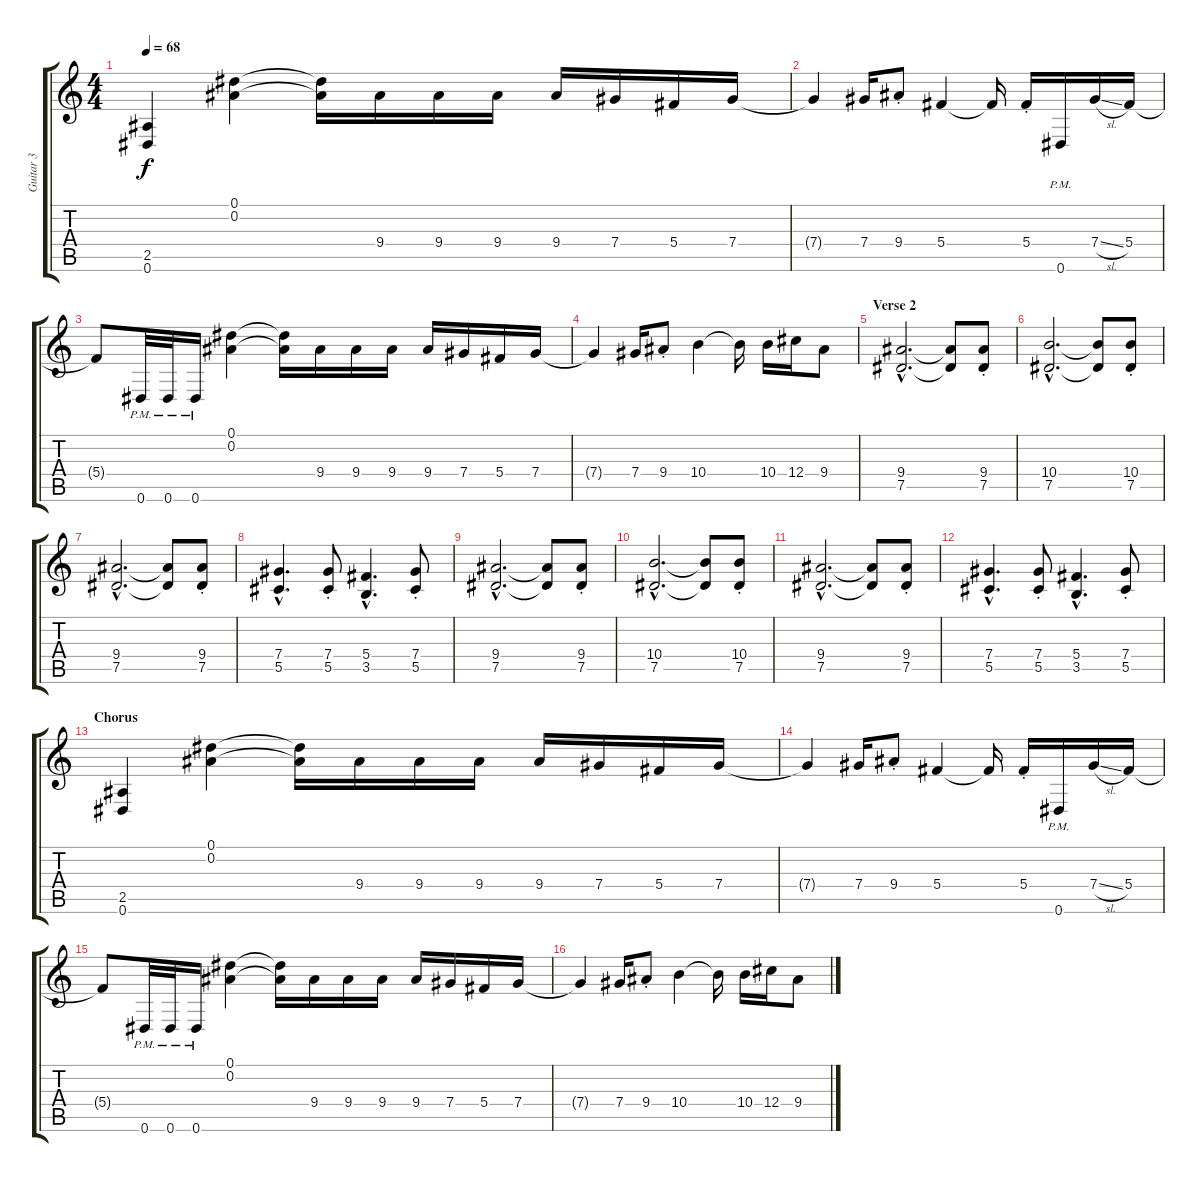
\track ("Guitar 3" "Guitar 3") {instrument overdrivenguitar}
\staff {score tabs}
\tuning (Eb4 Bb3 Gb3 Db3 Ab2 Eb2) {hide}
\ts (4 4)
\section ("" "")
\tempo 68
\clef g2
\ks c
(2.5 0.6).4{dy f volume 13 balance 14 instrument distortionguitar} (0.1 0.2).4 (0.1{t} 0.2{t}).16 9.4.16 9.4.16 9.4.16 9.4.16 7.4.16 5.4.16 7.4.16 |
7.4{t}.4 7.4.16 9.4{st}.8 5.4.4 5.4{t}.16 5.4{st}.16 0.6{pm}.16 7.4{sl}.16 5.4.16 |
5.4{t}.8 0.6{pm}.32 0.6{pm}.32 0.6{pm}.16 (0.1 0.2).4 (0.1{t} 0.2{t}).16 9.4.16 9.4.16 9.4.16 9.4.16 7.4.16 5.4.16 7.4.16 |
7.4{t}.4 7.4.16 9.4{st}.8 10.4.4 10.4{t}.16 10.4.16 12.4.16 9.4.8 |
\section ("" "Verse 2")
(9.4{hac} 7.5{hac}).2{d volume 8 balance 14 instrument overdrivenguitar} (9.4{t} 7.5{t}).8 (9.4{st} 7.5{st}).8 |
(10.4{hac} 7.5{hac}).2{d} (10.4{t} 7.5{t}).8 (10.4{st} 7.5{st}).8 |
(9.4{hac} 7.5{hac}).2{d} (9.4{t} 7.5{t}).8 (9.4{st} 7.5{st}).8 |
(7.4{hac} 5.5{hac}).4{d} (7.4{st} 5.5{st}).8 (5.4{hac} 3.5{hac}).4{d} (7.4{st} 5.5{st}).8 |
(9.4{hac} 7.5{hac}).2{d} (9.4{t} 7.5{t}).8 (9.4{st} 7.5{st}).8 |
(10.4{hac} 7.5{hac}).2{d} (10.4{t} 7.5{t}).8 (10.4{st} 7.5{st}).8 |
(9.4{hac} 7.5{hac}).2{d} (9.4{t} 7.5{t}).8 (9.4{st} 7.5{st}).8 |
(7.4{hac} 5.5{hac}).4{d} (7.4{st} 5.5{st}).8 (5.4{hac} 3.5{hac}).4{d} (7.4{st} 5.5{st}).8 |
\section ("" "Chorus")
(2.5 0.6).4{volume 13 balance 14 instrument distortionguitar} (0.1 0.2).4 (0.1{t} 0.2{t}).16 9.4.16 9.4.16 9.4.16 9.4.16 7.4.16 5.4.16 7.4.16 |
7.4{t}.4 7.4.16 9.4{st}.8 5.4.4 5.4{t}.16 5.4{st}.16 0.6{pm}.16 7.4{sl}.16 5.4.16 |
5.4{t}.8 0.6{pm}.32 0.6{pm}.32 0.6{pm}.16 (0.1 0.2).4 (0.1{t} 0.2{t}).16 9.4.16 9.4.16 9.4.16 9.4.16 7.4.16 5.4.16 7.4.16 |
7.4{t}.4 7.4.16 9.4{st}.8 10.4.4 10.4{t}.16 10.4.16 12.4.16 9.4.8
